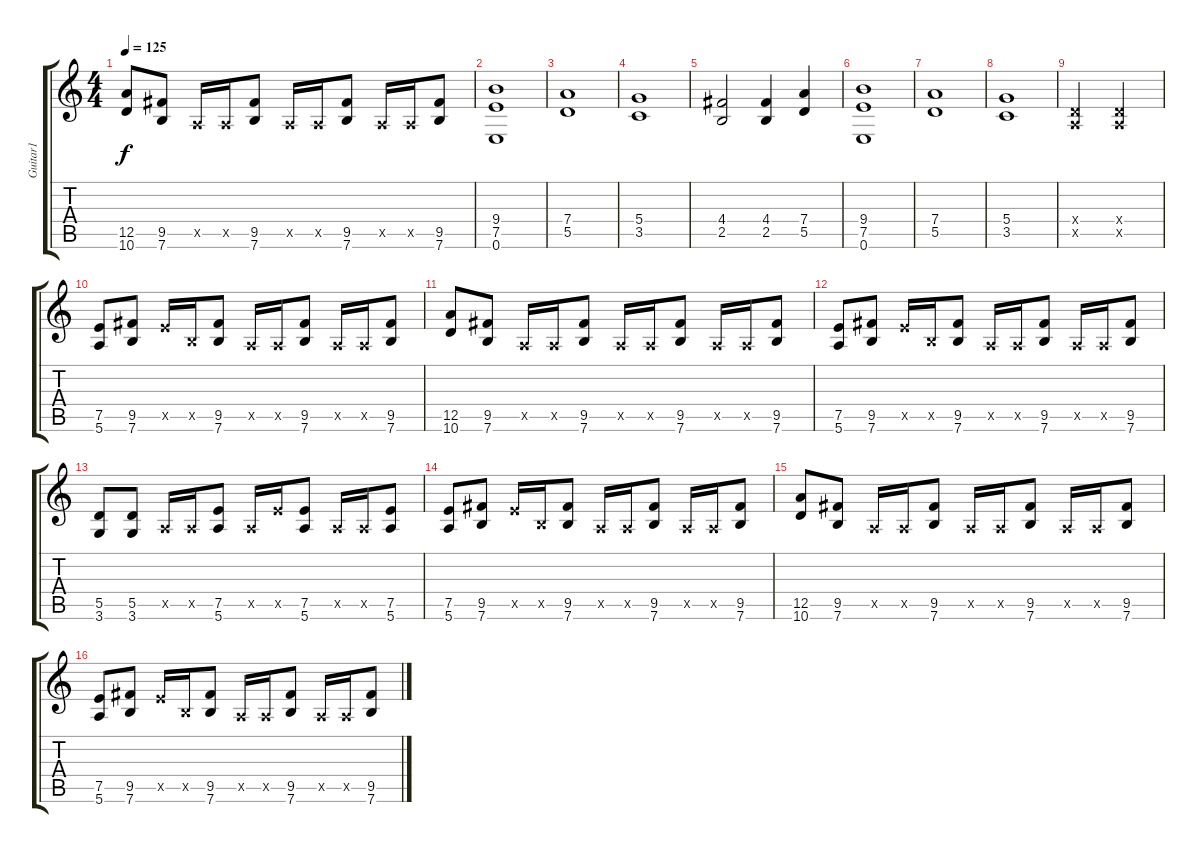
\track ("Guitar1" "Guitar1") {instrument distortionguitar}
\staff {score tabs}
\tuning (E4 B3 G3 D3 A2 E2) {hide}
\ts (4 4)
\tempo 125
\clef g2
\ks c
(12.5 10.6).8{dy f} (9.5 7.6).8 0.5{x}.16 0.5{x}.16 (9.5 7.6).8 0.5{x}.16 0.5{x}.16 (9.5 7.6).8 0.5{x}.16 0.5{x}.16 (9.5 7.6).8 |
(9.4 7.5 0.6).1 |
(7.4 5.5).1 |
(5.4 3.5).1 |
(4.4 2.5).2 (4.4 2.5).4 (7.4 5.5).4 |
(9.4 7.5 0.6).1 |
(7.4 5.5).1 |
(5.4 3.5).1 |
(0.4{x} 0.5{x}).2 (0.4{x} 0.5{x}).2 |
(7.5 5.6).8 (9.5 7.6).8 7.5{x}.16 2.5{x}.16 (9.5 7.6).8 0.5{x}.16 0.5{x}.16 (9.5 7.6).8 0.5{x}.16 0.5{x}.16 (9.5 7.6).8 |
(12.5 10.6).8 (9.5 7.6).8 0.5{x}.16 0.5{x}.16 (9.5 7.6).8 0.5{x}.16 0.5{x}.16 (9.5 7.6).8 0.5{x}.16 0.5{x}.16 (9.5 7.6).8 |
(7.5 5.6).8 (9.5 7.6).8 7.5{x}.16 2.5{x}.16 (9.5 7.6).8 0.5{x}.16 0.5{x}.16 (9.5 7.6).8 0.5{x}.16 0.5{x}.16 (9.5 7.6).8 |
(5.5 3.6).8 (5.5 3.6).8 0.5{x}.16 0.5{x}.16 (7.5 5.6).8 0.5{x}.16 7.5{x}.16 (7.5 5.6).8 0.5{x}.16 0.5{x}.16 (7.5 5.6).8 |
(7.5 5.6).8 (9.5 7.6).8 7.5{x}.16 2.5{x}.16 (9.5 7.6).8 0.5{x}.16 0.5{x}.16 (9.5 7.6).8 0.5{x}.16 0.5{x}.16 (9.5 7.6).8 |
(12.5 10.6).8 (9.5 7.6).8 0.5{x}.16 0.5{x}.16 (9.5 7.6).8 0.5{x}.16 0.5{x}.16 (9.5 7.6).8 0.5{x}.16 0.5{x}.16 (9.5 7.6).8 |
(7.5 5.6).8 (9.5 7.6).8 7.5{x}.16 2.5{x}.16 (9.5 7.6).8 0.5{x}.16 0.5{x}.16 (9.5 7.6).8 0.5{x}.16 0.5{x}.16 (9.5 7.6).8
